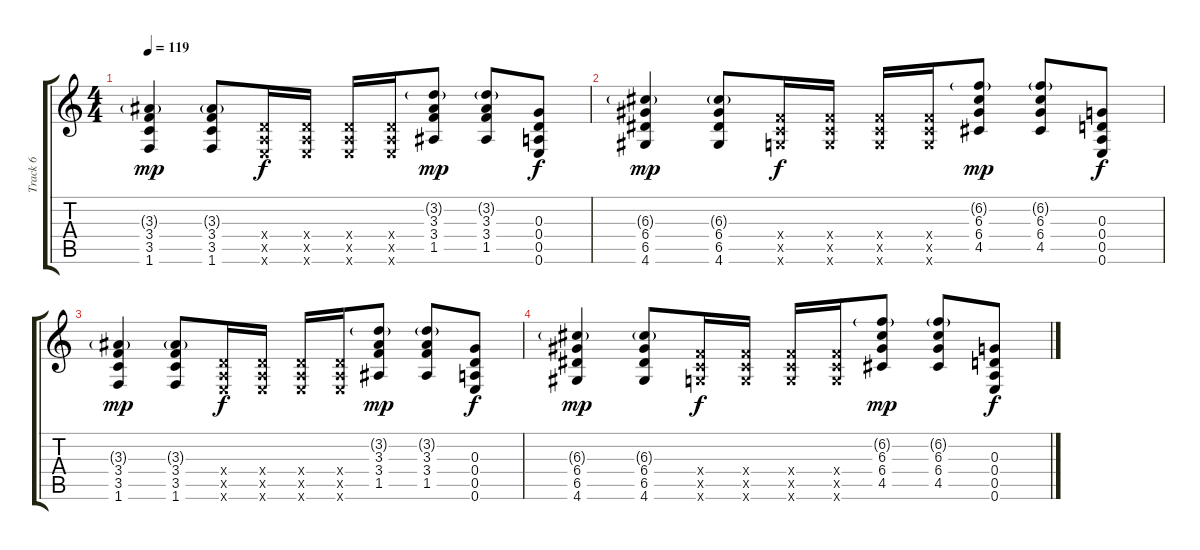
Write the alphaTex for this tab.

\track ("Track 6" "Track 6") {instrument distortionguitar}
\staff {score tabs}
\tuning (E4 B3 G3 D3 A2 E2) {hide}
\ts (4 4)
\tempo 119
\clef g2
\ks c
(3.3{g} 3.4 3.5 1.6).4{dy mp} (3.3{g} 3.4 3.5 1.6).8 (0.4{x} 0.5{x} 0.6{x}).16{dy f} (0.4{x} 0.5{x} 0.6{x}).16 (0.4{x} 0.5{x} 0.6{x}).16 (0.4{x} 0.5{x} 0.6{x}).16 (3.2{g} 3.3 3.4 1.5).8{dy mp} (3.2{g} 3.3 3.4 1.5).8 (0.3 0.4 0.5 0.6).8{dy f} |
(6.3{g} 6.4 6.5 4.6).4{dy mp} (6.3{g} 6.4 6.5 4.6).8 (3.4{x} 3.5{x} 3.6{x}).16{dy f} (3.4{x} 3.5{x} 3.6{x}).16 (3.4{x} 3.5{x} 3.6{x}).16 (3.4{x} 3.5{x} 3.6{x}).16 (6.2{g} 6.3 6.4 4.5).8{dy mp} (6.2{g} 6.3 6.4 4.5).8 (0.3 0.4 0.5 0.6).8{dy f} |
(3.3{g} 3.4 3.5 1.6).4{dy mp} (3.3{g} 3.4 3.5 1.6).8 (0.4{x} 0.5{x} 0.6{x}).16{dy f} (0.4{x} 0.5{x} 0.6{x}).16 (0.4{x} 0.5{x} 0.6{x}).16 (0.4{x} 0.5{x} 0.6{x}).16 (3.2{g} 3.3 3.4 1.5).8{dy mp} (3.2{g} 3.3 3.4 1.5).8 (0.3 0.4 0.5 0.6).8{dy f} |
(6.3{g} 6.4 6.5 4.6).4{dy mp} (6.3{g} 6.4 6.5 4.6).8 (3.4{x} 3.5{x} 3.6{x}).16{dy f} (3.4{x} 3.5{x} 3.6{x}).16 (3.4{x} 3.5{x} 3.6{x}).16 (3.4{x} 3.5{x} 3.6{x}).16 (6.2{g} 6.3 6.4 4.5).8{dy mp} (6.2{g} 6.3 6.4 4.5).8 (0.3 0.4 0.5 0.6).8{dy f}
